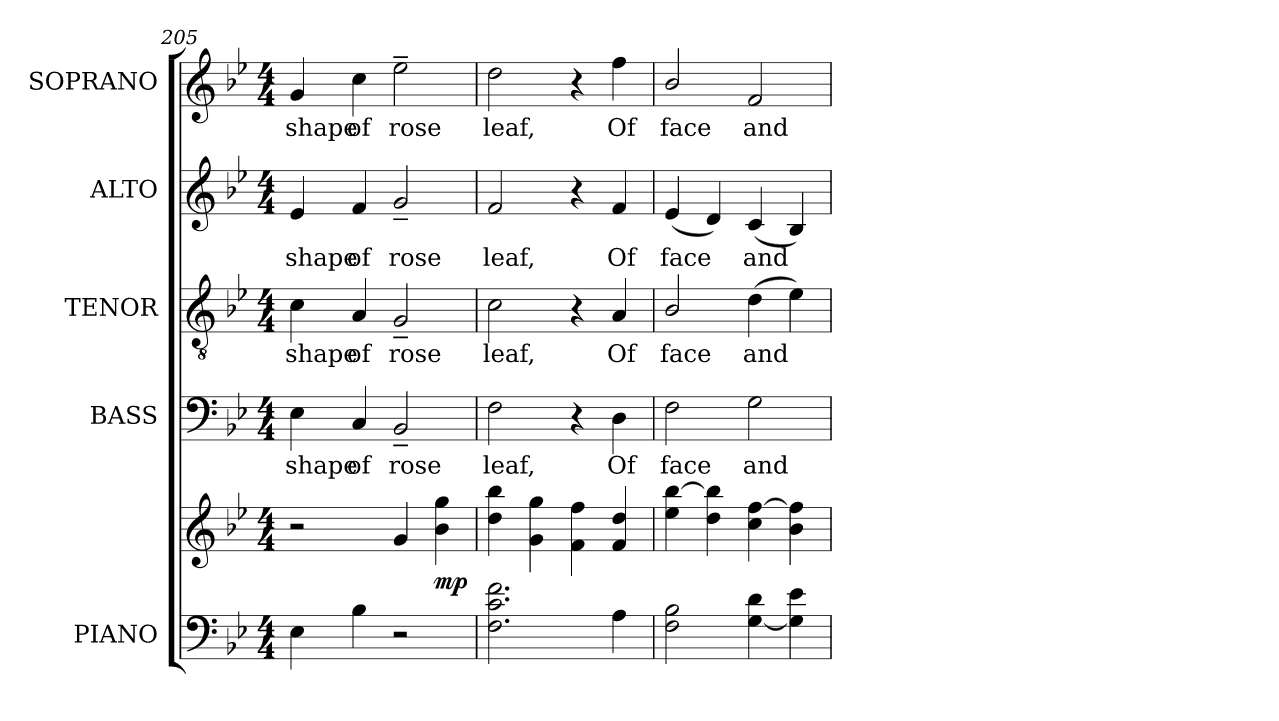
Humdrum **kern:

**kern	**kern	**dynam	**kern	**text	**kern	**text	**kern	**text	**kern	**text
*part5	*part5	*part5	*part4	*part4	*part3	*part3	*part2	*part2	*part1	*part1
*staff6	*staff5	*staff5/6	*staff4	*staff4	*staff3	*staff3	*staff2	*staff2	*staff1	*staff1
*I"PIANO	*	*	*I"BASS	*	*I"TENOR	*	*I"ALTO	*	*I"SOPRANO	*
*I'PNO.	*	*	*I'B.	*	*I'T.	*	*I'A.	*	*I'S.	*
!!LO:PB:g=z
*clefF4	*clefG2	*	*clefF4	*	*clefGv2	*	*clefG2	*	*clefG2	*
*	*	*	*	*	*ITrd7c12	*	*	*	*	*
*k[b-e-]	*k[b-e-]	*	*k[b-e-]	*	*k[b-e-]	*	*k[b-e-]	*	*k[b-e-]	*
*B-:	*B-:	*	*B-:	*	*B-:	*	*B-:	*	*B-:	*
*M4/4	*M4/4	*	*M4/4	*	*M4/4	*	*M4/4	*	*M4/4	*
=205	=205	=205	=205	=205	=205	=205	=205	=205	=205	=205
!	!	!	!	!LO:LY:b:color=#000000	!	!	!	!	!	!
!	!	!	!	!	!	!LO:LY:b:color=#000000	!	!	!	!
!	!	!	!	!	!	!	!	!LO:LY:b:color=#000000	!	!
!	!	!	!	!	!	!	!	!	!	!LO:LY:b:color=#000000
4E-i\	2r	.	4E-i\	shape	4Ci\	shape	4e-i/	shape	4gi/	shape
!	!	!	!	!LO:LY:b:color=#000000	!	!	!	!	!	!
!	!	!	!	!	!	!LO:LY:b:color=#000000	!	!	!	!
!	!	!	!	!	!	!	!	!LO:LY:b:color=#000000	!	!
!	!	!	!	!	!	!	!	!	!	!LO:LY:b:color=#000000
4B-i\	.	.	4Ci/	of	4AAi/	of	4fi/	of	4cci\	of
!	!	!	!	!LO:LY:b:color=#000000	!	!	!	!	!	!
!	!	!	!	!	!	!LO:LY:b:color=#000000	!	!	!	!
!	!	!	!	!	!	!	!	!LO:LY:b:color=#000000	!	!
!	!	!	!	!	!	!	!	!	!	!LO:LY:b:color=#000000
2r	4gi/	.	2BB-~i/	rose	2GG~i/	rose	2g~i/	rose	2ee-~i\	rose
.	4b-i\ 4ggi	mp	.	.	.	.	.	.	.	.
=206	=206	=206	=206	=206	=206	=206	=206	=206	=206	=206
!	!	!	!	!LO:LY:b:color=#000000	!	!	!	!	!	!
!	!	!	!	!	!	!LO:LY:b:color=#000000	!	!	!	!
!	!	!	!	!	!	!	!	!LO:LY:b:color=#000000	!	!
!	!	!	!	!	!	!	!	!	!	!LO:LY:b:color=#000000
2.Fi\ 2.ci 2.fi	4ddi\ 4bb-i	.	2Fi\	leaf,	2Ci\	leaf,	2fi/	leaf,	2ddi\	leaf,
.	4gi\ 4ggi	.	.	.	.	.	.	.	.	.
.	4fi\ 4ffi	.	4r	.	4r	.	4r	.	4r	.
!	!	!	!	!LO:LY:b:color=#000000	!	!	!	!	!	!
!	!	!	!	!	!	!LO:LY:b:color=#000000	!	!	!	!
!	!	!	!	!	!	!	!	!LO:LY:b:color=#000000	!	!
!	!	!	!	!	!	!	!	!	!	!LO:LY:b:color=#000000
4Ai\	4fi/ 4ddi	.	4Di\	Of	4AAi/	Of	4fi/	Of	4ffi\	Of
=207	=207	=207	=207	=207	=207	=207	=207	=207	=207	=207
!	!	!	!	!LO:LY:b:color=#000000	!	!	!	!	!	!
!	!	!	!	!	!	!LO:LY:b:color=#000000	!	!	!	!
!	!	!	!	!	!	!	!	!LO:LY:b:color=#000000	!	!
!	!	!	!	!	!	!	!	!	!	!LO:LY:b:color=#000000
2Fi\ 2B-i	4ee-i\ [4bb-i	.	2Fi\	face	2BB-i/	face	(4e-i/	face	2b-i/	face
.	4ddi\ 4bb-i]	.	.	.	.	.	4di/)	.	.	.
!	!	!	!	!LO:LY:b:color=#000000	!	!	!	!	!	!
!	!	!	!	!	!	!LO:LY:b:color=#000000	!	!	!	!
!	!	!	!	!	!	!	!	!LO:LY:b:color=#000000	!	!
!	!	!	!	!	!	!	!	!	!	!LO:LY:b:color=#000000
[4Gi\ 4di	4cci\ [4ffi	.	2Gi\	and	(4Di\	and	(4ci/	and	2fi/	and
4Gi\] 4e-i	4b-i\ 4ffi]	.	.	.	4E-i\)	.	4B-i/)	.	.	.
=	=	=	=	=	=	=	=	=	=	=
*-	*-	*-	*-	*-	*-	*-	*-	*-	*-	*-
